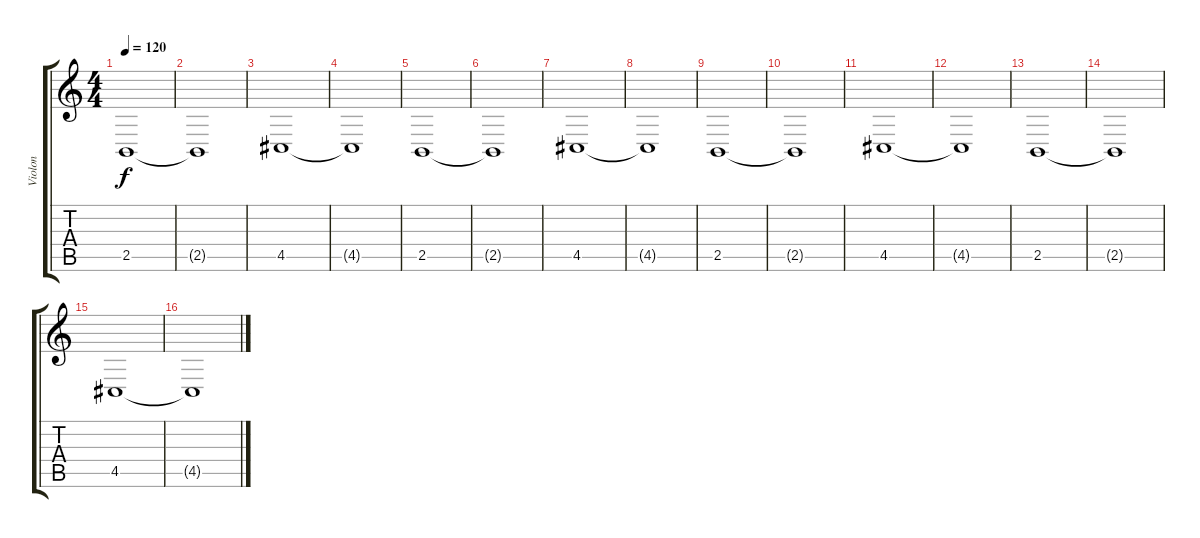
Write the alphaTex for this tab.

\track ("Violon" "Violon") {instrument stringensemble1}
\staff {score tabs}
\tuning (E4 B3 G3 D3 A2 E2) {hide}
\ts (4 4)
\tempo 120
\clef g2
\ks c
2.5.1{dy f} |
2.5{t}.1 |
4.5.1 |
4.5{t}.1 |
2.5.1 |
2.5{t}.1 |
4.5.1 |
4.5{t}.1 |
2.5.1 |
2.5{t}.1 |
4.5.1 |
4.5{t}.1 |
2.5.1 |
2.5{t}.1 |
4.5.1 |
4.5{t}.1
